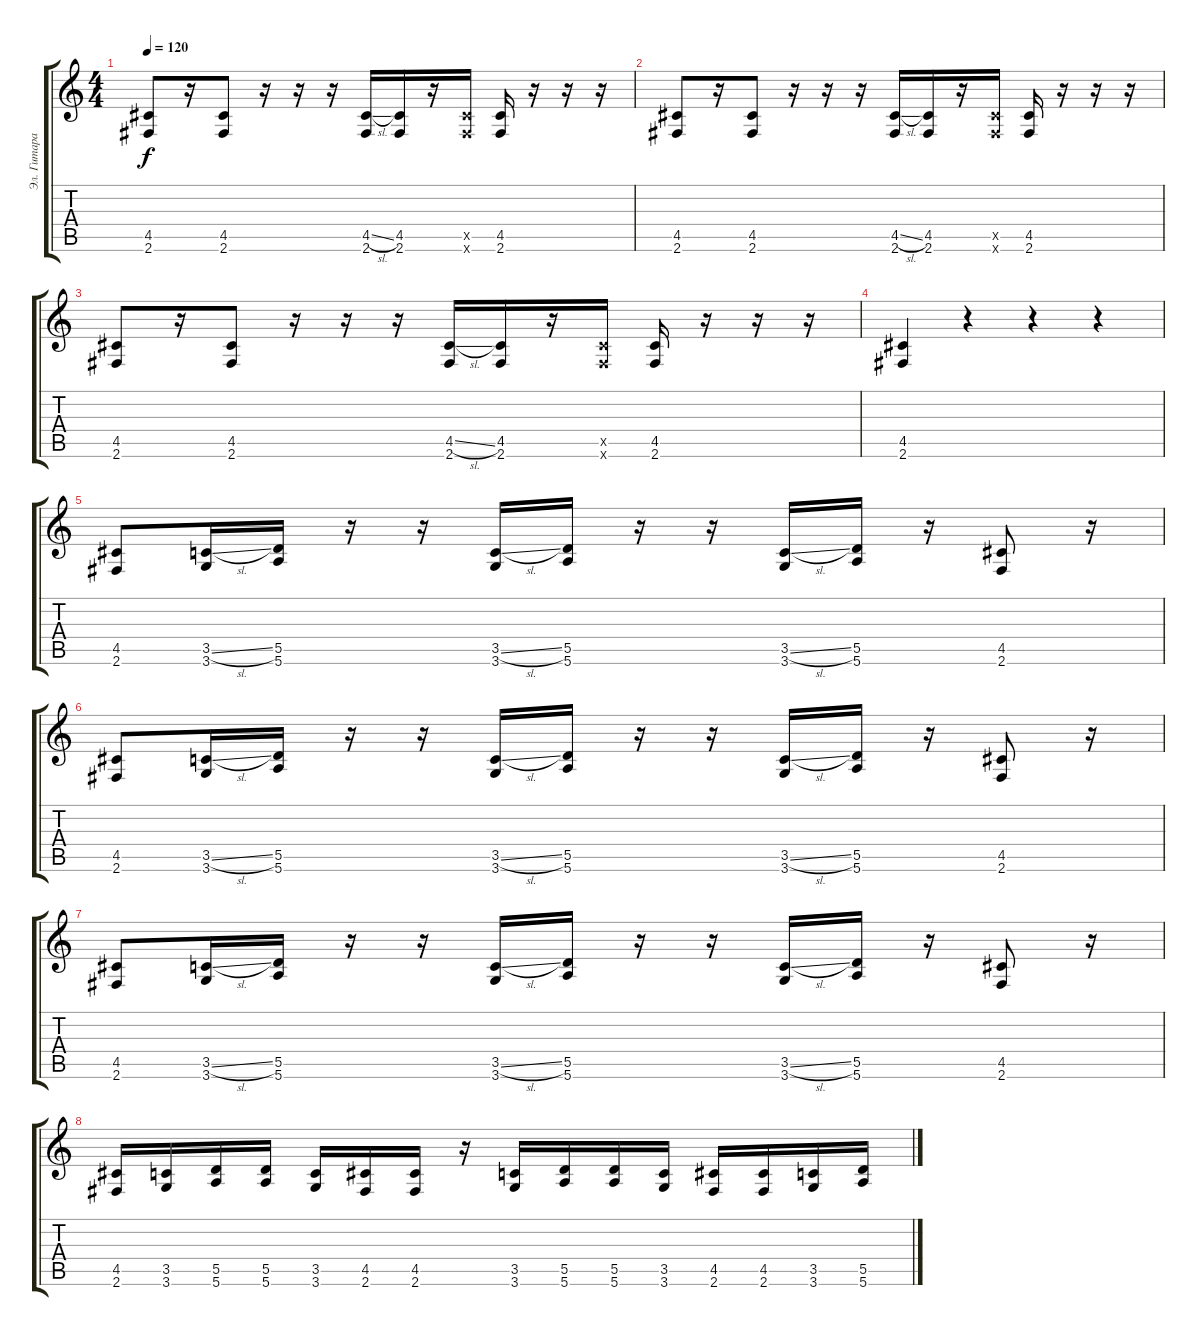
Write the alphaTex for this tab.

\track ("Эл. Гитара" "Эл. Гитара") {instrument distortionguitar}
\staff {score tabs}
\tuning (E4 B3 G3 D3 A2 E2) {hide}
\ts (4 4)
\tempo 120
\clef g2
\ks c
(4.5 2.6).8{dy f} r.16 (4.5 2.6).8 r.16 r.16 r.16 (4.5{sl} 2.6).16 (4.5 2.6).16 r.16 (4.5{x} 2.6{x}).16 (4.5 2.6).16 r.16 r.16 r.16 |
(4.5 2.6).8 r.16 (4.5 2.6).8 r.16 r.16 r.16 (4.5{sl} 2.6).16 (4.5 2.6).16 r.16 (4.5{x} 2.6{x}).16 (4.5 2.6).16 r.16 r.16 r.16 |
(4.5 2.6).8 r.16 (4.5 2.6).8 r.16 r.16 r.16 (4.5{sl} 2.6).16 (4.5 2.6).16 r.16 (4.5{x} 2.6{x}).16 (4.5 2.6).16 r.16 r.16 r.16 |
(4.5 2.6).4 r.4 r.4 r.4 |
(4.5 2.6).8 (3.5{sl} 3.6).16 (5.5 5.6).16 r.16 r.16 (3.5{sl} 3.6).16 (5.5 5.6).16 r.16 r.16 (3.5{sl} 3.6).16 (5.5 5.6).16 r.16 (4.5 2.6).8 r.16 |
(4.5 2.6).8 (3.5{sl} 3.6).16 (5.5 5.6).16 r.16 r.16 (3.5{sl} 3.6).16 (5.5 5.6).16 r.16 r.16 (3.5{sl} 3.6).16 (5.5 5.6).16 r.16 (4.5 2.6).8 r.16 |
(4.5 2.6).8 (3.5{sl} 3.6).16 (5.5 5.6).16 r.16 r.16 (3.5{sl} 3.6).16 (5.5 5.6).16 r.16 r.16 (3.5{sl} 3.6).16 (5.5 5.6).16 r.16 (4.5 2.6).8 r.16 |
(4.5 2.6).16 (3.5 3.6).16 (5.5 5.6).16 (5.5 5.6).16 (3.5 3.6).16 (4.5 2.6).16 (4.5 2.6).16 r.16 (3.5 3.6).16 (5.5 5.6).16 (5.5 5.6).16 (3.5 3.6).16 (4.5 2.6).16 (4.5 2.6).16 (3.5 3.6).16 (5.5 5.6).16
